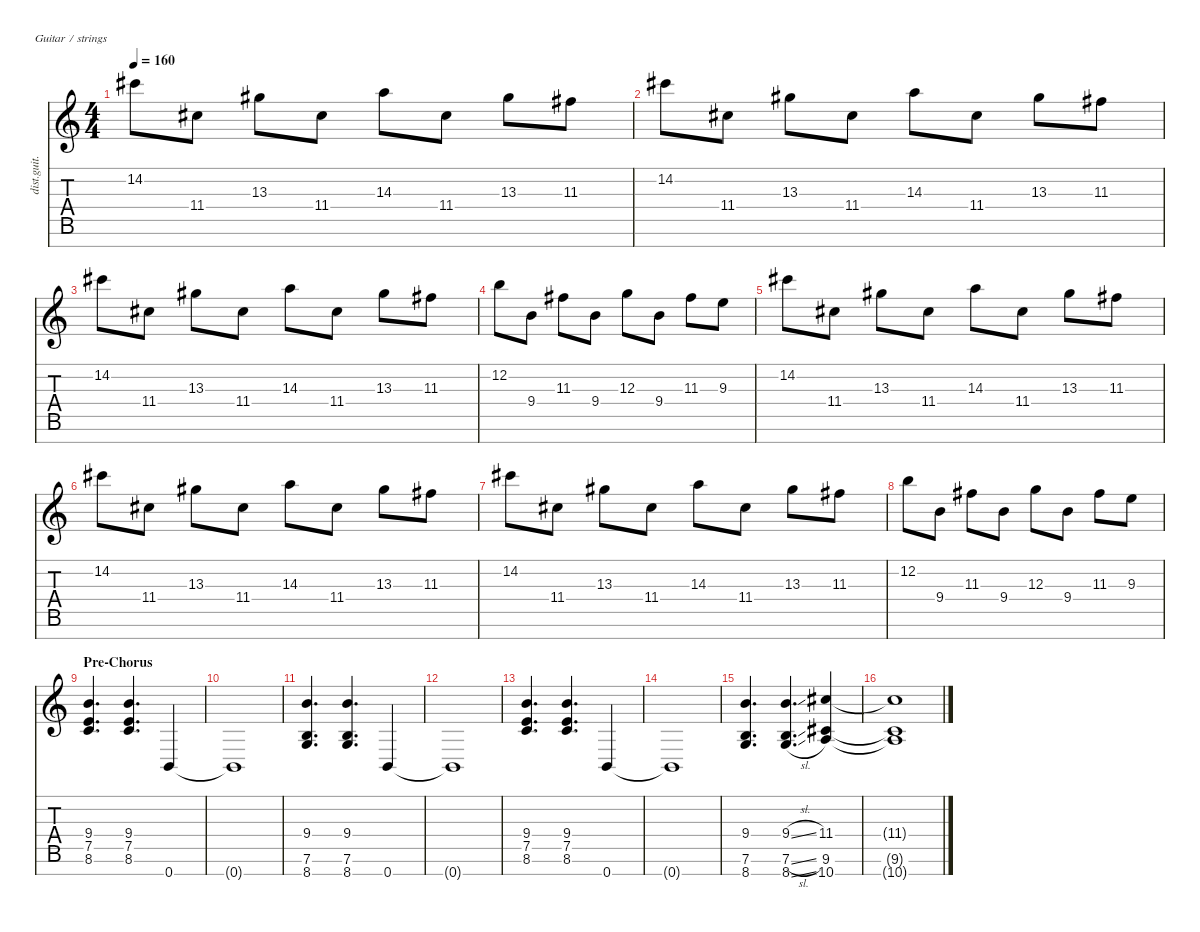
\defaultSystemsLayout 4
\hideDynamics
\bracketExtendMode nobrackets
\track ("Distortion Guitar - Lead" "dist.guit.") {instrument distortionguitar}
\staff {score tabs}
\tuning (E4 B3 G3 D3 A2 E2 B1)
\ts (4 4)
\tempo 160
\clef g2
\ks c
14.2{acc #}.8{dy mf beam Down} 11.4{acc #}.8{beam Down} 13.3{acc #}.8{beam Down} 11.4{acc #}.8{beam Down} 14.3.8{beam Down} 11.4{acc #}.8{beam Down} 13.3{acc #}.8{beam Down} 11.3{acc #}.8{beam Down} |
14.2{acc #}.8{beam Down} 11.4{acc #}.8{beam Down} 13.3{acc #}.8{beam Down} 11.4{acc #}.8{beam Down} 14.3.8{beam Down} 11.4{acc #}.8{beam Down} 13.3{acc #}.8{beam Down} 11.3{acc #}.8{beam Down} |
14.2{acc #}.8{beam Down} 11.4{acc #}.8{beam Down} 13.3{acc #}.8{beam Down} 11.4{acc #}.8{beam Down} 14.3.8{beam Down} 11.4{acc #}.8{beam Down} 13.3{acc #}.8{beam Down} 11.3{acc #}.8{beam Down} |
12.2.8{beam Down} 9.4.8{beam Down} 11.3{acc #}.8{beam Down} 9.4.8{beam Down} 12.3.8{beam Down} 9.4.8{beam Down} 11.3{acc #}.8{beam Down} 9.3.8{beam Down} |
14.2{acc #}.8{beam Down} 11.4{acc #}.8{beam Down} 13.3{acc #}.8{beam Down} 11.4{acc #}.8{beam Down} 14.3.8{beam Down} 11.4{acc #}.8{beam Down} 13.3{acc #}.8{beam Down} 11.3{acc #}.8{beam Down} |
14.2{acc #}.8{beam Down} 11.4{acc #}.8{beam Down} 13.3{acc #}.8{beam Down} 11.4{acc #}.8{beam Down} 14.3.8{beam Down} 11.4{acc #}.8{beam Down} 13.3{acc #}.8{beam Down} 11.3{acc #}.8{beam Down} |
14.2{acc #}.8{beam Down} 11.4{acc #}.8{beam Down} 13.3{acc #}.8{beam Down} 11.4{acc #}.8{beam Down} 14.3.8{beam Down} 11.4{acc #}.8{beam Down} 13.3{acc #}.8{beam Down} 11.3{acc #}.8{beam Down} |
12.2.8{beam Down} 9.4.8{beam Down} 11.3{acc #}.8{beam Down} 9.4.8{beam Down} 12.3.8{beam Down} 9.4.8{beam Down} 11.3{acc #}.8{beam Down} 9.3.8{beam Down} |
\section ("" "Pre-Chorus")
(8.6 7.5 9.4).4{d beam Up} (8.6 7.5 9.4).4{d beam Up} 0.7.4{beam Up} |
0.7{t}.1{beam Up} |
(7.6 9.4 8.7).4{d beam Up} (7.6 9.4 8.7).4{d beam Up} 0.7.4{beam Up} |
0.7{t}.1{beam Up} |
(8.6 7.5 9.4).4{d beam Up} (8.6 7.5 9.4).4{d beam Up} 0.7.4{beam Up} |
0.7{t}.1{beam Up} |
(7.6 9.4 8.7).4{d beam Up} (7.6{sl} 9.4{sl} 8.7{sl}).4{d beam Up} (10.7 9.6{acc #} 11.4{acc #}).4{beam Up} |
(10.7{t} 9.6{t acc #} 11.4{t acc #}).1{beam Up}
